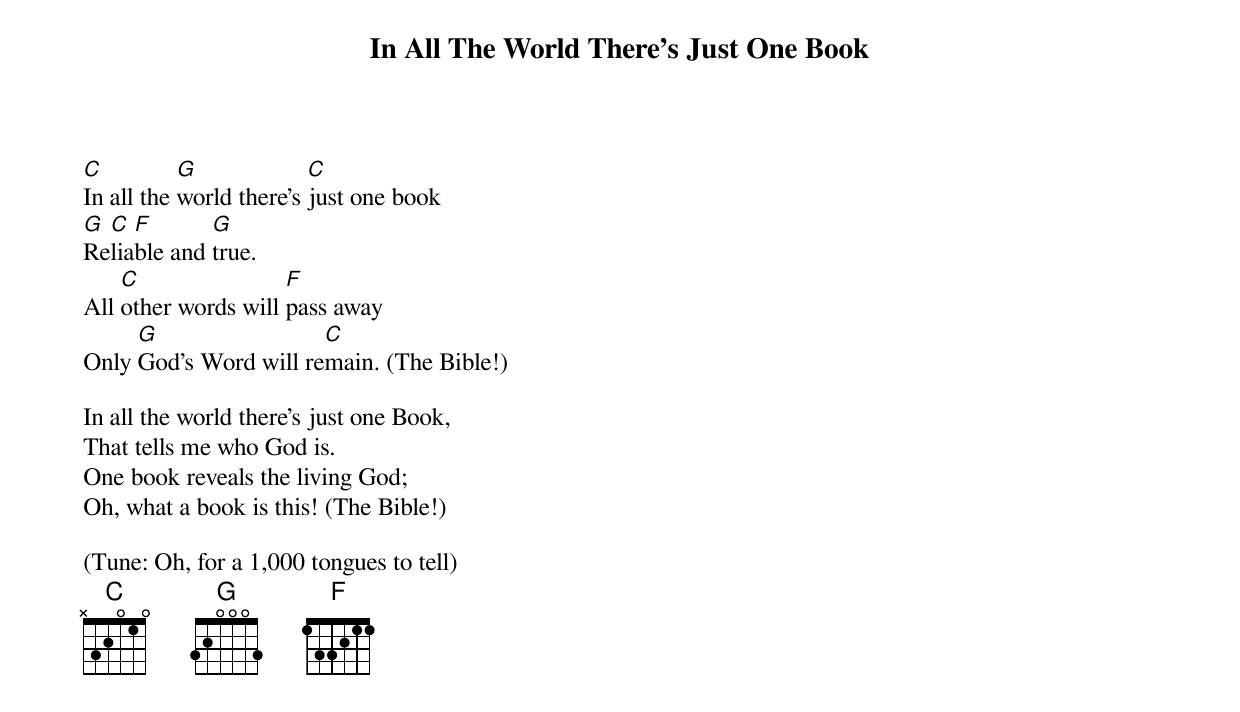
{title: In All The World There's Just One Book}


[C]In all the [G]world there's [C]just one book
[G]Re[C]lia[F]ble and [G]true.
All [C]other words will [F]pass away
Only [G]God's Word will re[C]main. (The Bible!)

In all the world there's just one Book,
That tells me who God is.
One book reveals the living God;
Oh, what a book is this! (The Bible!)

(Tune: Oh, for a 1,000 tongues to tell)
